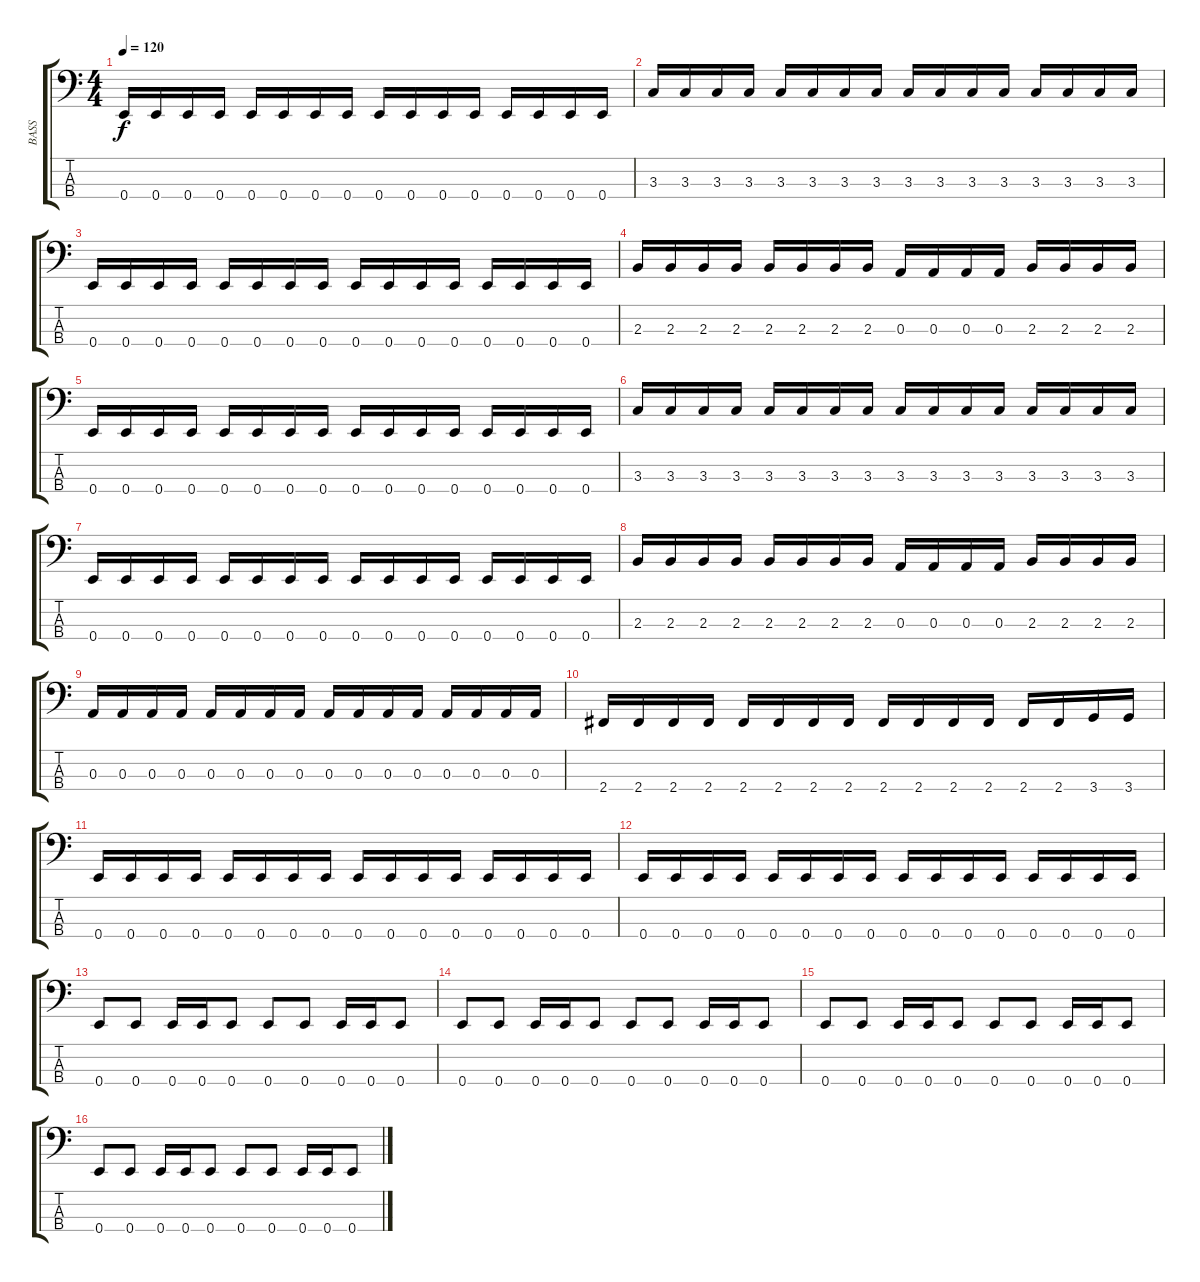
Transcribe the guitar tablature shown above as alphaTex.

\track (" BASS" " BASS") {instrument electricbassfinger}
\staff {score tabs}
\tuning (G2 D2 A1 E1) {hide}
\ts (4 4)
\tempo 120
\clef f4
\ks c
0.4.16{dy f} 0.4.16 0.4.16 0.4.16 0.4.16 0.4.16 0.4.16 0.4.16 0.4.16 0.4.16 0.4.16 0.4.16 0.4.16 0.4.16 0.4.16 0.4.16 |
3.3.16 3.3.16 3.3.16 3.3.16 3.3.16 3.3.16 3.3.16 3.3.16 3.3.16 3.3.16 3.3.16 3.3.16 3.3.16 3.3.16 3.3.16 3.3.16 |
0.4.16 0.4.16 0.4.16 0.4.16 0.4.16 0.4.16 0.4.16 0.4.16 0.4.16 0.4.16 0.4.16 0.4.16 0.4.16 0.4.16 0.4.16 0.4.16 |
2.3.16 2.3.16 2.3.16 2.3.16 2.3.16 2.3.16 2.3.16 2.3.16 0.3.16 0.3.16 0.3.16 0.3.16 2.3.16 2.3.16 2.3.16 2.3.16 |
0.4.16 0.4.16 0.4.16 0.4.16 0.4.16 0.4.16 0.4.16 0.4.16 0.4.16 0.4.16 0.4.16 0.4.16 0.4.16 0.4.16 0.4.16 0.4.16 |
3.3.16 3.3.16 3.3.16 3.3.16 3.3.16 3.3.16 3.3.16 3.3.16 3.3.16 3.3.16 3.3.16 3.3.16 3.3.16 3.3.16 3.3.16 3.3.16 |
0.4.16 0.4.16 0.4.16 0.4.16 0.4.16 0.4.16 0.4.16 0.4.16 0.4.16 0.4.16 0.4.16 0.4.16 0.4.16 0.4.16 0.4.16 0.4.16 |
2.3.16 2.3.16 2.3.16 2.3.16 2.3.16 2.3.16 2.3.16 2.3.16 0.3.16 0.3.16 0.3.16 0.3.16 2.3.16 2.3.16 2.3.16 2.3.16 |
0.3.16 0.3.16 0.3.16 0.3.16 0.3.16 0.3.16 0.3.16 0.3.16 0.3.16 0.3.16 0.3.16 0.3.16 0.3.16 0.3.16 0.3.16 0.3.16 |
2.4.16 2.4.16 2.4.16 2.4.16 2.4.16 2.4.16 2.4.16 2.4.16 2.4.16 2.4.16 2.4.16 2.4.16 2.4.16 2.4.16 3.4.16 3.4.16 |
0.4.16 0.4.16 0.4.16 0.4.16 0.4.16 0.4.16 0.4.16 0.4.16 0.4.16 0.4.16 0.4.16 0.4.16 0.4.16 0.4.16 0.4.16 0.4.16 |
0.4.16 0.4.16 0.4.16 0.4.16 0.4.16 0.4.16 0.4.16 0.4.16 0.4.16 0.4.16 0.4.16 0.4.16 0.4.16 0.4.16 0.4.16 0.4.16 |
0.4.8 0.4.8 0.4.16 0.4.16 0.4.8 0.4.8 0.4.8 0.4.16 0.4.16 0.4.8 |
0.4.8 0.4.8 0.4.16 0.4.16 0.4.8 0.4.8 0.4.8 0.4.16 0.4.16 0.4.8 |
0.4.8 0.4.8 0.4.16 0.4.16 0.4.8 0.4.8 0.4.8 0.4.16 0.4.16 0.4.8 |
0.4.8 0.4.8 0.4.16 0.4.16 0.4.8 0.4.8 0.4.8 0.4.16 0.4.16 0.4.8
